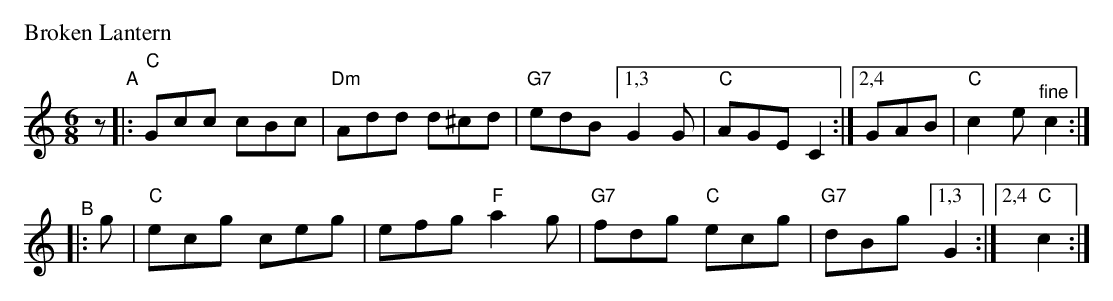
X:1
P: Broken Lantern
M: 6/8
L: 1/8
K: the Broken Lantern
z "^A"|:\
"C"Gcc cBc | "Dm"Add d^cd | "G7"edB [1,3 G2G | "C"AGE C2 :|[2,4 GAB | "C"c2e "^fine"c2 :|
"^B"|: g |\
"C"ecg ceg | efg "F"a2g | "G7"fdg "C"ecg | "G7"dBg [1,3 G2 :|[2,4 "C"c2 :|
